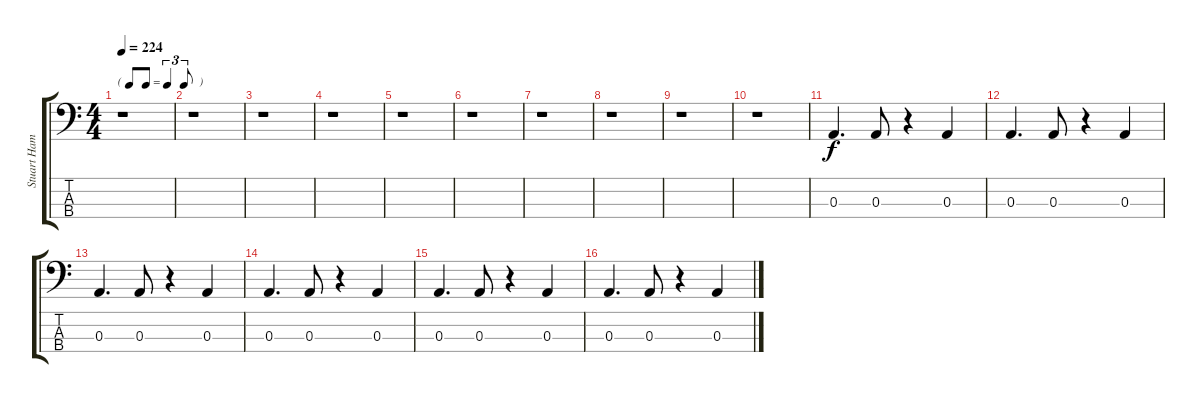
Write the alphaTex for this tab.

\track ("Stuart Hamm" "Stuart Ham") {instrument electricbasspick}
\staff {score tabs}
\tuning (G2 D2 A1 D1) {hide}
\ts (4 4)
\tf triplet8th
\tempo 224
\clef f4
\ks c
r.1{dy f} |
r.1 |
r.1 |
r.1 |
r.1 |
r.1 |
r.1 |
r.1 |
r.1 |
r.1 |
0.3.4{d} 0.3.8 r.4 0.3.4 |
0.3.4{d} 0.3.8 r.4 0.3.4 |
0.3.4{d} 0.3.8 r.4 0.3.4 |
0.3.4{d} 0.3.8 r.4 0.3.4 |
0.3.4{d} 0.3.8 r.4 0.3.4 |
0.3.4{d} 0.3.8 r.4 0.3.4
